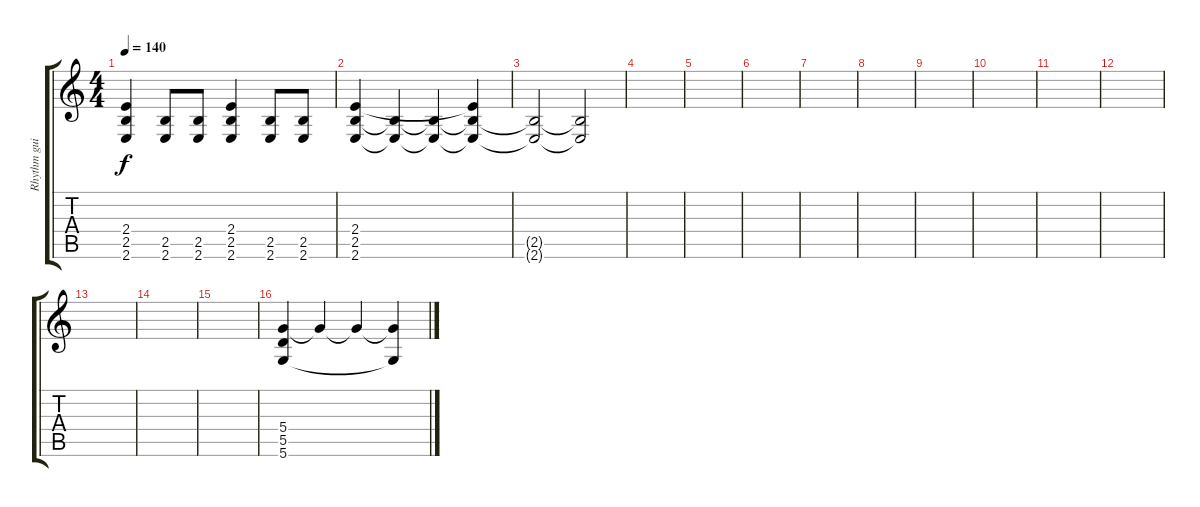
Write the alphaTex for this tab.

\track ("Rhythm guitar" "Rhythm gui") {instrument distortionguitar}
\staff {score tabs}
\tuning (E4 B3 G3 D3 A2 D2) {hide}
\ts (4 4)
\tempo 140
\clef g2
\ks c
(2.4 2.5 2.6).4{dy f} (2.5 2.6).8 (2.5 2.6).8 (2.4 2.5 2.6).4 (2.5 2.6).8 (2.5 2.6).8 |
(2.4 2.5 2.6).4{volume 0} (2.5{t} 2.6{t}).4 (2.5{t} 2.6{t}).4 (2.4{t} 2.5{t} 2.6{t}).4 |
(2.5{t} 2.6{t}).2 (2.5{t} 2.6{t}).2 |
|
|
|
|
|
|
|
|
|
|
|
|
(5.4 5.5 5.6).4{volume 14} 5.4{t}.4 5.4{t}.4 (5.4{t} 5.6{t}).4
